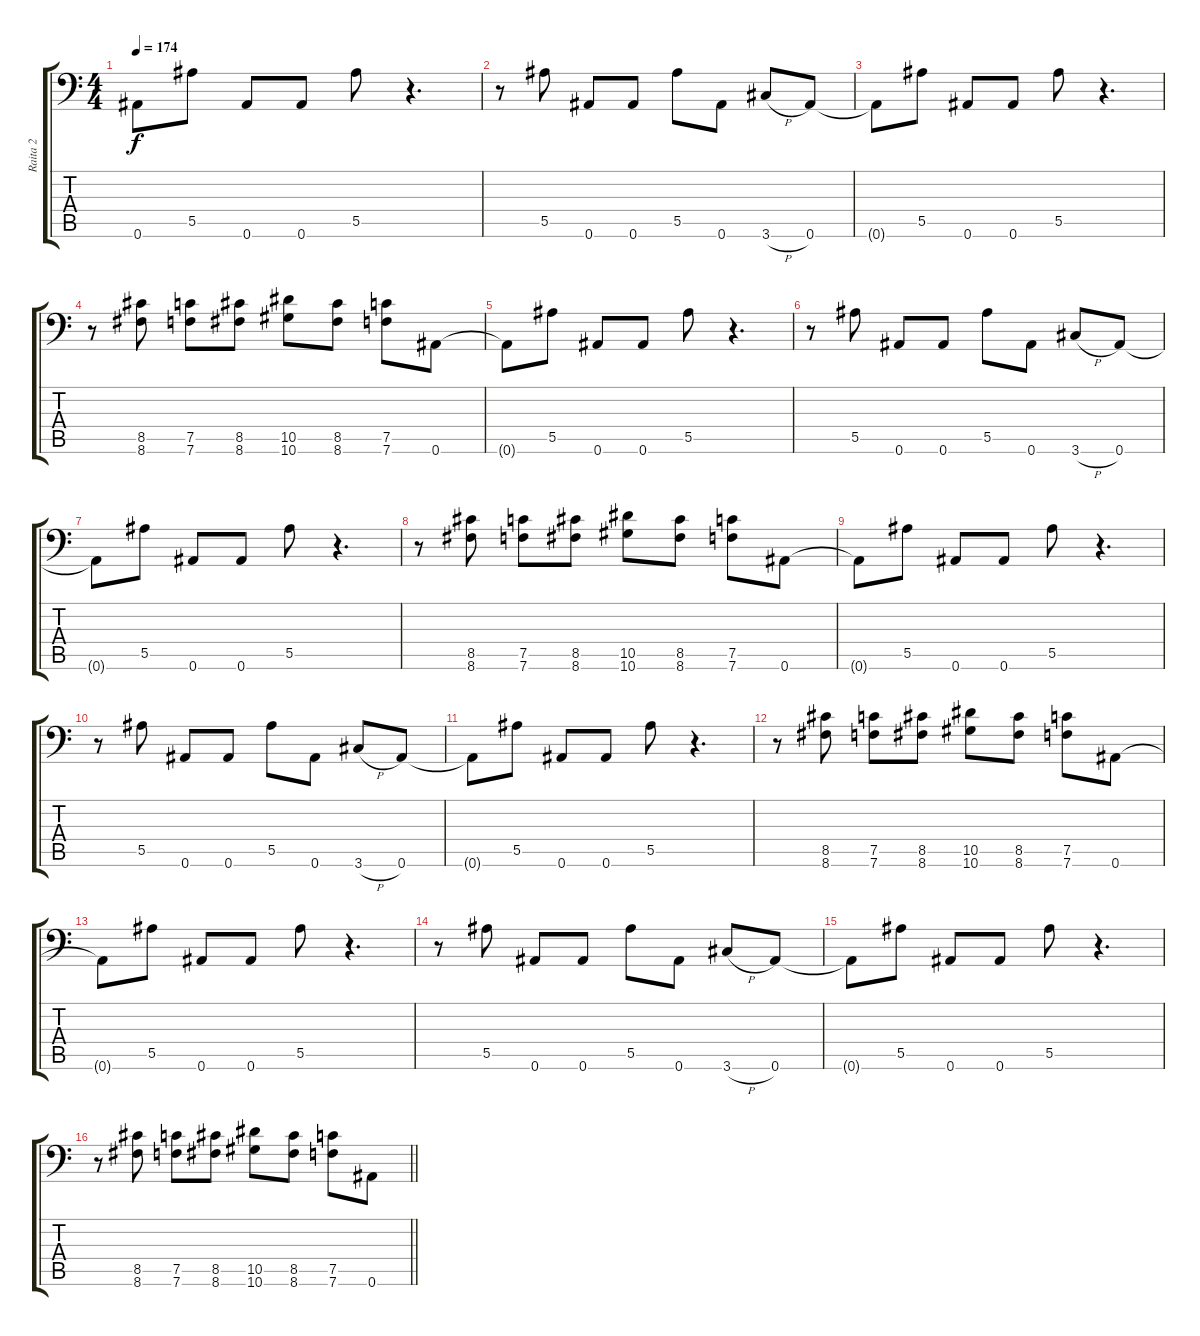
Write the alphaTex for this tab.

\track ("Raita 2" "Raita 2") {instrument distortionguitar}
\staff {score tabs}
\tuning (C4 G3 Eb3 Bb2 F2 Bb1) {hide}
\ts (4 4)
\section ("" "")
\tempo 174
\clef f4
\ks c
0.6{t}.8{dy f} 5.5.8 0.6.8 0.6.8 5.5.8 r.4{d} |
r.8 5.5.8 0.6.8 0.6.8 5.5.8 0.6.8 3.6{h}.8 0.6.8 |
0.6{t}.8 5.5.8 0.6.8 0.6.8 5.5.8 r.4{d} |
r.8 (8.5 8.6).8 (7.5 7.6).8 (8.5 8.6).8 (10.5 10.6).8 (8.5 8.6).8 (7.5 7.6).8 0.6.8 |
0.6{t}.8 5.5.8 0.6.8 0.6.8 5.5.8 r.4{d} |
r.8 5.5.8 0.6.8 0.6.8 5.5.8 0.6.8 3.6{h}.8 0.6.8 |
0.6{t}.8 5.5.8 0.6.8 0.6.8 5.5.8 r.4{d} |
r.8 (8.5 8.6).8 (7.5 7.6).8 (8.5 8.6).8 (10.5 10.6).8 (8.5 8.6).8 (7.5 7.6).8 0.6.8 |
0.6{t}.8 5.5.8 0.6.8 0.6.8 5.5.8 r.4{d} |
r.8 5.5.8 0.6.8 0.6.8 5.5.8 0.6.8 3.6{h}.8 0.6.8 |
0.6{t}.8 5.5.8 0.6.8 0.6.8 5.5.8 r.4{d} |
r.8 (8.5 8.6).8 (7.5 7.6).8 (8.5 8.6).8 (10.5 10.6).8 (8.5 8.6).8 (7.5 7.6).8 0.6.8 |
0.6{t}.8 5.5.8 0.6.8 0.6.8 5.5.8 r.4{d} |
r.8 5.5.8 0.6.8 0.6.8 5.5.8 0.6.8 3.6{h}.8 0.6.8 |
0.6{t}.8 5.5.8 0.6.8 0.6.8 5.5.8 r.4{d} |
\barLineRight lightlight
r.8 (8.5 8.6).8 (7.5 7.6).8 (8.5 8.6).8 (10.5 10.6).8 (8.5 8.6).8 (7.5 7.6).8 0.6.8
